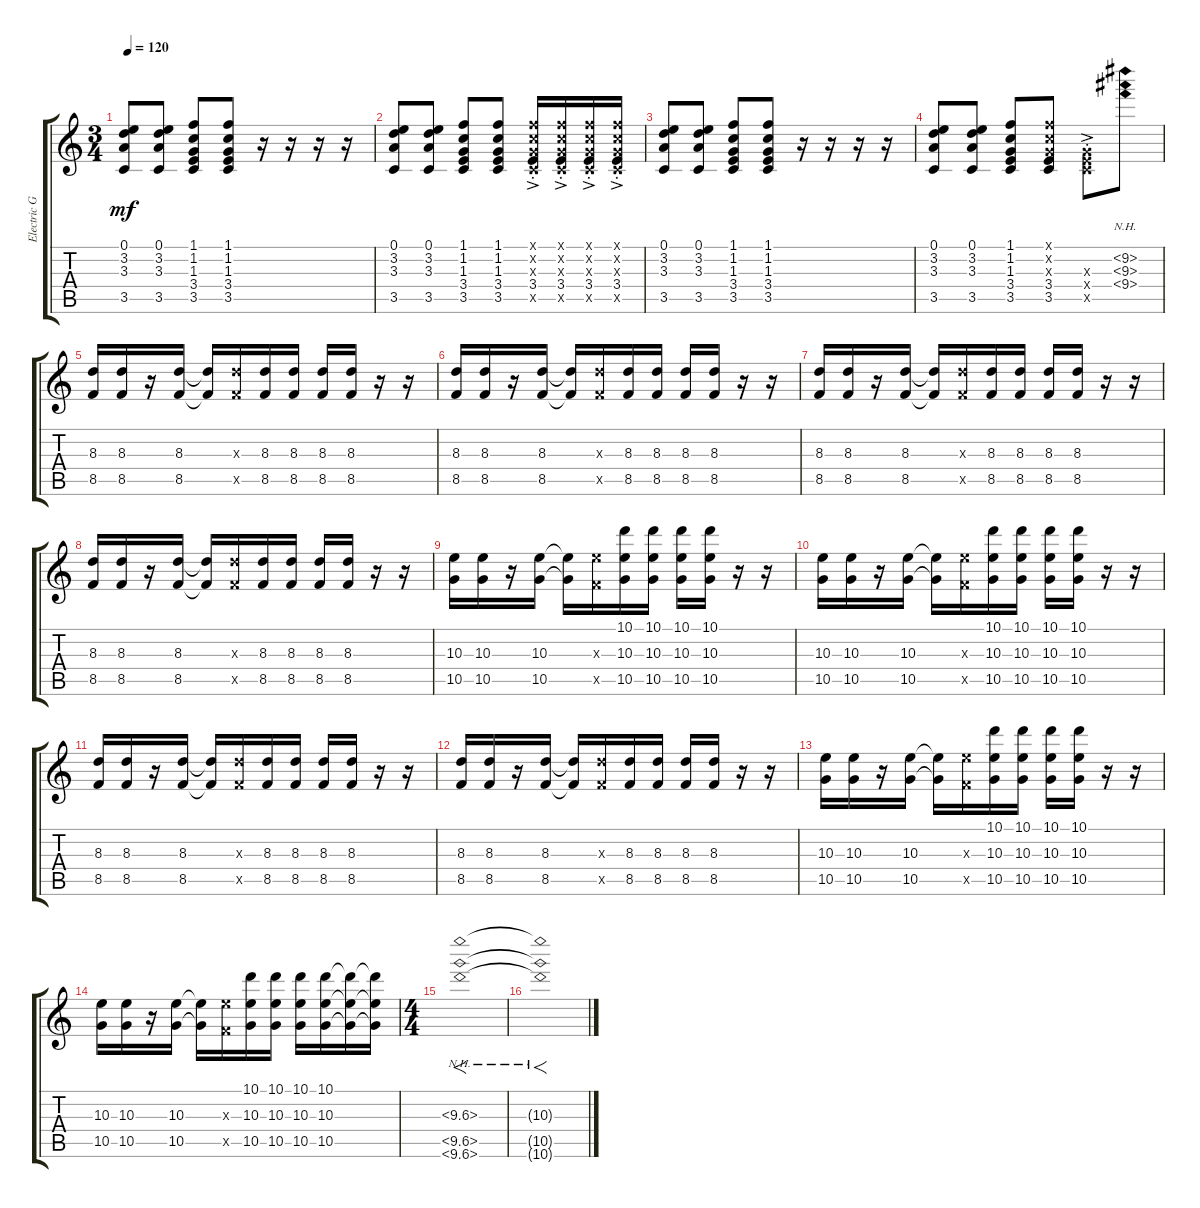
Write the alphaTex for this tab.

\track ("Electric Guitar" "Electric G") {instrument distortionguitar}
\staff {score tabs}
\tuning (E4 B3 Gb3 Db3 A2 E2) {hide}
\ts (3 4)
\tempo 120
\clef g2
\ks c
(0.1 3.2 3.3 3.5).8{dy mf} (0.1 3.2 3.3 3.5).8 (1.1 1.2 1.3 3.4 3.5).8 (1.1 1.2 1.3 3.4 3.5).8 r.16 r.16 r.16 r.16 |
(0.1 3.2 3.3 3.5).8 (0.1 3.2 3.3 3.5).8 (1.1 1.2 1.3 3.4 3.5).8 (1.1 1.2 1.3 3.4 3.5).8 (1.1{ac st x} 1.2{ac st x} 1.3{ac st x} 3.4{ac st} 3.5{ac st x}).16 (1.1{ac st x} 1.2{ac st x} 1.3{ac st x} 3.4{ac st} 3.5{ac st x}).16 (1.1{ac st x} 1.2{ac st x} 1.3{ac st x} 3.4{ac st} 3.5{ac st x}).16 (1.1{ac st x} 1.2{ac st x} 1.3{ac st x} 3.4{ac st} 3.5{ac st x}).16 |
(0.1 3.2 3.3 3.5).8 (0.1 3.2 3.3 3.5).8 (1.1 1.2 1.3 3.4 3.5).8 (1.1 1.2 1.3 3.4 3.5).8 r.16 r.16 r.16 r.16 |
(0.1 3.2 3.3 3.5).8 (0.1 3.2 3.3 3.5).8 (1.1 1.2 1.3 3.4 3.5).8 (1.1{x} 1.2{x} 1.3{x} 3.4 3.5).8 (1.3{ac st x} 3.4{ac st x} 3.5{ac st x}).8 (9.2{nh} 9.3{nh} 9.4{nh}).8 |
(8.3 8.5).16 (8.3 8.5).16 r.16 (8.3 8.5).16 (8.3{t} 8.5{t}).16 (8.3{x} 8.5{x}).16 (8.3 8.5).16 (8.3 8.5).16 (8.3 8.5).16 (8.3 8.5).16 r.16 r.16 |
(8.3 8.5).16 (8.3 8.5).16 r.16 (8.3 8.5).16 (8.3{t} 8.5{t}).16 (8.3{x} 8.5{x}).16 (8.3 8.5).16 (8.3 8.5).16 (8.3 8.5).16 (8.3 8.5).16 r.16 r.16 |
(8.3 8.5).16 (8.3 8.5).16 r.16 (8.3 8.5).16 (8.3{t} 8.5{t}).16 (8.3{x} 8.5{x}).16 (8.3 8.5).16 (8.3 8.5).16 (8.3 8.5).16 (8.3 8.5).16 r.16 r.16 |
(8.3 8.5).16 (8.3 8.5).16 r.16 (8.3 8.5).16 (8.3{t} 8.5{t}).16 (8.3{x} 8.5{x}).16 (8.3 8.5).16 (8.3 8.5).16 (8.3 8.5).16 (8.3 8.5).16 r.16 r.16 |
(10.3 10.5).16 (10.3 10.5).16 r.16 (10.3 10.5).16 (10.3{t} 10.5{t}).16 (10.3{x} 8.5{x}).16 (10.1 10.3 10.5).16 (10.1 10.3 10.5).16 (10.1 10.3 10.5).16 (10.1 10.3 10.5).16 r.16 r.16 |
(10.3 10.5).16 (10.3 10.5).16 r.16 (10.3 10.5).16 (10.3{t} 10.5{t}).16 (10.3{x} 8.5{x}).16 (10.1 10.3 10.5).16 (10.1 10.3 10.5).16 (10.1 10.3 10.5).16 (10.1 10.3 10.5).16 r.16 r.16 |
(8.3 8.5).16 (8.3 8.5).16 r.16 (8.3 8.5).16 (8.3{t} 8.5{t}).16 (8.3{x} 8.5{x}).16 (8.3 8.5).16 (8.3 8.5).16 (8.3 8.5).16 (8.3 8.5).16 r.16 r.16 |
(8.3 8.5).16 (8.3 8.5).16 r.16 (8.3 8.5).16 (8.3{t} 8.5{t}).16 (8.3{x} 8.5{x}).16 (8.3 8.5).16 (8.3 8.5).16 (8.3 8.5).16 (8.3 8.5).16 r.16 r.16 |
(10.3 10.5).16 (10.3 10.5).16 r.16 (10.3 10.5).16 (10.3{t} 10.5{t}).16 (10.3{x} 8.5{x}).16 (10.1 10.3 10.5).16 (10.1 10.3 10.5).16 (10.1 10.3 10.5).16 (10.1 10.3 10.5).16 r.16 r.16 |
(10.3 10.5).16 (10.3 10.5).16 r.16 (10.3 10.5).16 (10.3{t} 10.5{t}).16 (10.3{x} 8.5{x}).16 (10.1 10.3 10.5).16 (10.1 10.3 10.5).16 (10.1 10.3 10.5).16 (10.1 10.3 10.5).16 (10.1{t} 10.3{t} 10.5{t}).16 (10.1{t} 10.3{t} 10.5{t}).16 |
\ts (4 4)
(10.3{nh} 10.5{nh} 10.6{nh}).1{f} |
(10.3{nh t} 10.5{nh t} 10.6{nh t}).1{f}
